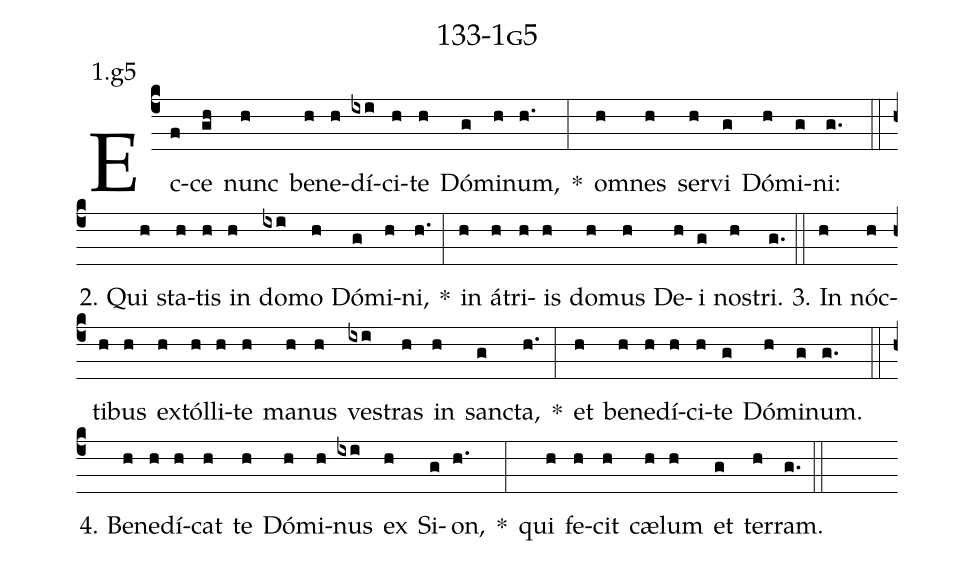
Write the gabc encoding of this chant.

name: 133-1g5;
annotation: 1.g5;
%%
(c4)Ec(f)ce(gh) nunc(h) be(h)ne(h)dí(ixi)ci(h)te(h) Dó(g)mi(h)num,(h.) *(:) om(h)nes(h) ser(h)vi(g) Dó(h)mi(g)ni:(g.) (::)
2. Qui(h) sta(h)tis(h) in(h) do(ixi)mo(h) Dó(g)mi(h)ni,(h.) *(:) in(h) á(h)tri(h)is(h) do(h)mus(h) De(h)i(g) nos(h)tri.(g.) (::)
3. In(h) nóc(h)ti(h)bus(h) ex(h)tól(h)li(h)te(h) ma(h)nus(h) ves(ixi)tras(h) in(h) sanc(g)ta,(h.) *(:) et(h) be(h)ne(h)dí(h)ci(h)te(g) Dó(h)mi(g)num.(g.) (::)
4. Be(h)ne(h)dí(h)cat(h) te(h) Dó(h)mi(h)nus(ixi) ex(h) Si(g)on,(h.) *(:) qui(h) fe(h)cit(h) cæ(h)lum(h) et(g) ter(h)ram.(g.) (::)
